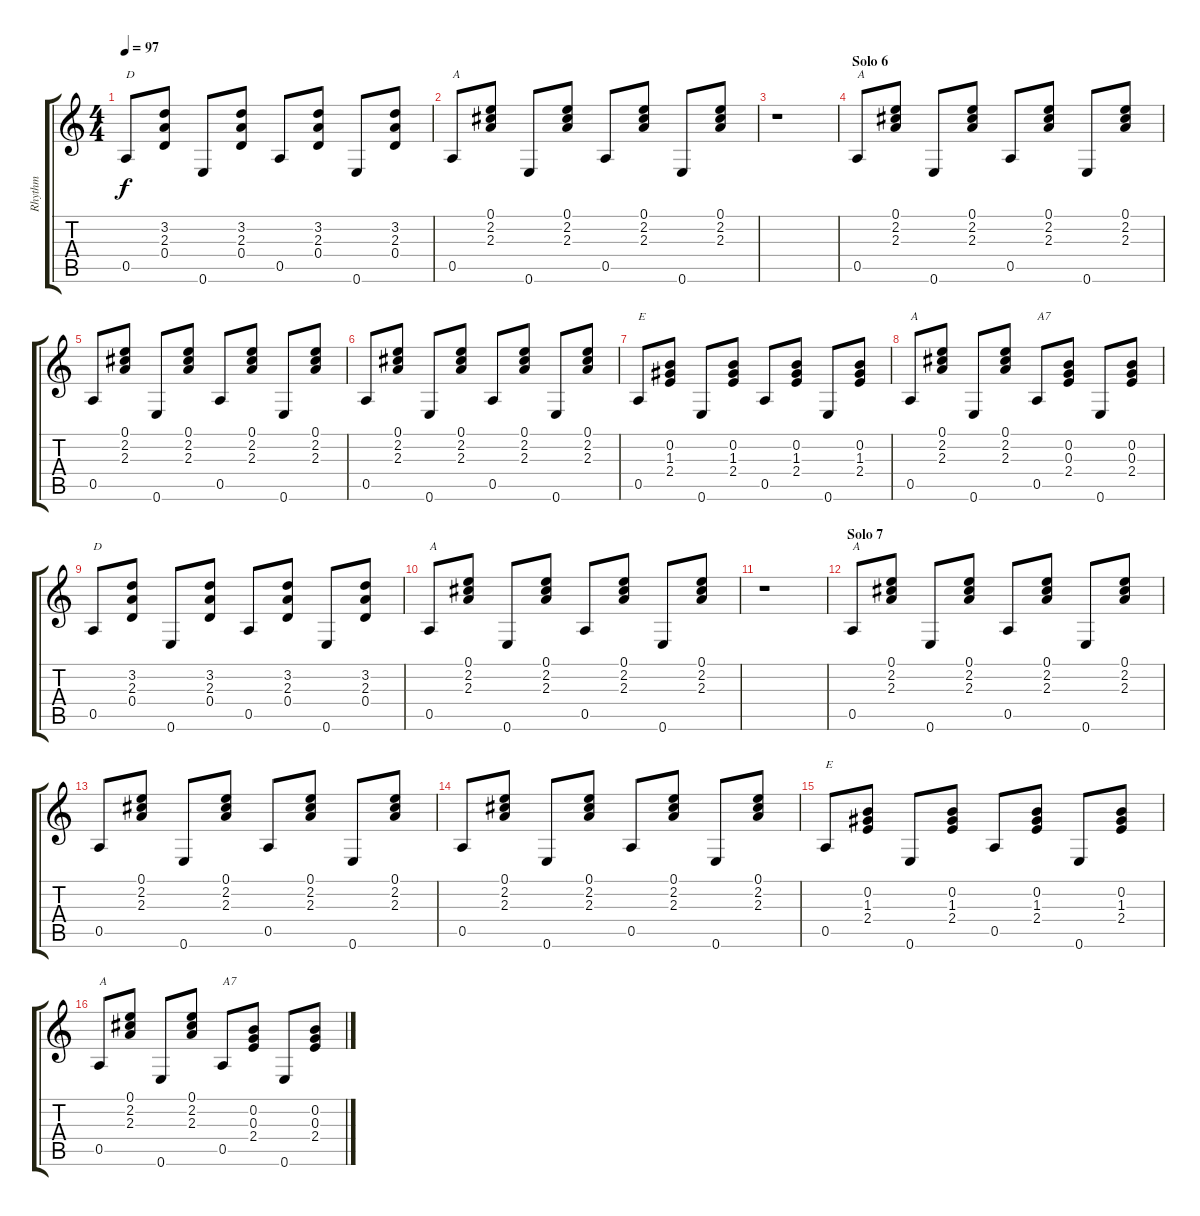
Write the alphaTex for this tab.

\track ("Rhythm" "Rhythm") {instrument acousticguitarsteel}
\staff {score tabs}
\tuning (E4 B3 G3 D3 A2 E2) {hide}
\ts (4 4)
\tempo 97
\clef g2
\ks c
0.5.8{txt "D" dy f} (3.2 2.3 0.4).8 0.6.8 (3.2 2.3 0.4).8 0.5.8 (3.2 2.3 0.4).8 0.6.8 (3.2 2.3 0.4).8 |
0.5.8{txt "A"} (0.1 2.2 2.3).8 0.6.8 (0.1 2.2 2.3).8 0.5.8 (0.1 2.2 2.3).8 0.6.8 (0.1 2.2 2.3).8 |
r.1 |
\section ("" "Solo 6")
0.5.8{txt "A"} (0.1 2.2 2.3).8 0.6.8 (0.1 2.2 2.3).8 0.5.8 (0.1 2.2 2.3).8 0.6.8 (0.1 2.2 2.3).8 |
0.5.8 (0.1 2.2 2.3).8 0.6.8 (0.1 2.2 2.3).8 0.5.8 (0.1 2.2 2.3).8 0.6.8 (0.1 2.2 2.3).8 |
0.5.8 (0.1 2.2 2.3).8 0.6.8 (0.1 2.2 2.3).8 0.5.8 (0.1 2.2 2.3).8 0.6.8 (0.1 2.2 2.3).8 |
0.5.8{txt "E"} (0.2 1.3 2.4).8 0.6.8 (0.2 1.3 2.4).8 0.5.8 (0.2 1.3 2.4).8 0.6.8 (0.2 1.3 2.4).8 |
0.5.8{txt "A"} (0.1 2.2 2.3).8 0.6.8 (0.1 2.2 2.3).8 0.5.8{txt "A7"} (0.2 0.3 2.4).8 0.6.8 (0.2 0.3 2.4).8 |
0.5.8{txt "D"} (3.2 2.3 0.4).8 0.6.8 (3.2 2.3 0.4).8 0.5.8 (3.2 2.3 0.4).8 0.6.8 (3.2 2.3 0.4).8 |
0.5.8{txt "A"} (0.1 2.2 2.3).8 0.6.8 (0.1 2.2 2.3).8 0.5.8 (0.1 2.2 2.3).8 0.6.8 (0.1 2.2 2.3).8 |
r.1 |
\section ("" "Solo 7")
0.5.8{txt "A"} (0.1 2.2 2.3).8 0.6.8 (0.1 2.2 2.3).8 0.5.8 (0.1 2.2 2.3).8 0.6.8 (0.1 2.2 2.3).8 |
0.5.8 (0.1 2.2 2.3).8 0.6.8 (0.1 2.2 2.3).8 0.5.8 (0.1 2.2 2.3).8 0.6.8 (0.1 2.2 2.3).8 |
0.5.8 (0.1 2.2 2.3).8 0.6.8 (0.1 2.2 2.3).8 0.5.8 (0.1 2.2 2.3).8 0.6.8 (0.1 2.2 2.3).8 |
0.5.8{txt "E"} (0.2 1.3 2.4).8 0.6.8 (0.2 1.3 2.4).8 0.5.8 (0.2 1.3 2.4).8 0.6.8 (0.2 1.3 2.4).8 |
0.5.8{txt "A"} (0.1 2.2 2.3).8 0.6.8 (0.1 2.2 2.3).8 0.5.8{txt "A7"} (0.2 0.3 2.4).8 0.6.8 (0.2 0.3 2.4).8
